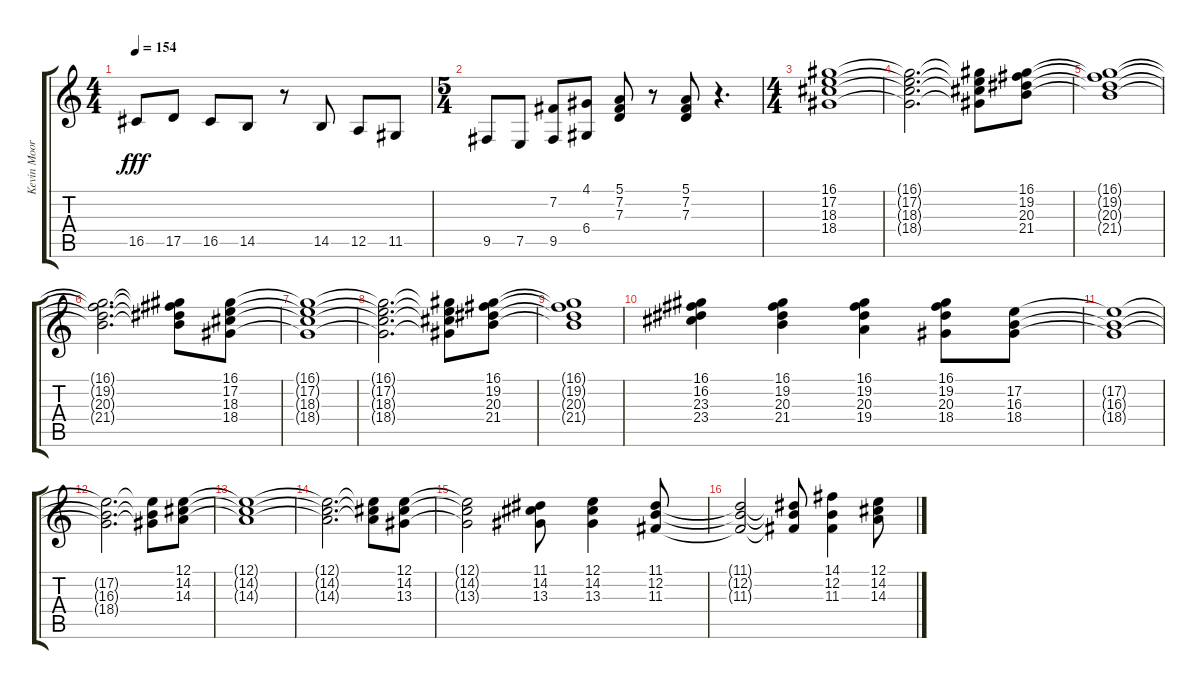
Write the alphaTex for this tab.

\track ("Kevin Moore" "Kevin Moor") {instrument churchorgan}
\staff {score tabs}
\tuning (E4 B3 G3 D3 A2 E2) {hide}
\ts (4 4)
\tempo 154
\clef g2
\ks c
16.5.8{dy fff} 17.5.8 16.5.8 14.5.8 r.8 14.5.8 12.5.8 11.5.8 |
\ts (5 4)
9.5.8 7.5.8 (7.2 9.5).8 (4.1 6.4).8 (5.1 7.2 7.3).8 r.8 (5.1 7.2 7.3).8 r.4{d} |
\ts (4 4)
(16.1 17.2 18.3 18.4).1 |
(16.1{t} 17.2{t} 18.3{t} 18.4{t}).2{d} (16.1{t} 17.2{t} 18.3{t} 18.4{t}).8 (16.1 19.2 20.3 21.4).8 |
(16.1{t} 19.2{t} 20.3{t} 21.4{t}).1 |
(16.1{t} 19.2{t} 20.3{t} 21.4{t}).2{d} (16.1{t} 19.2{t} 20.3{t} 21.4{t}).8 (16.1 17.2 18.3 18.4).8 |
(16.1{t} 17.2{t} 18.3{t} 18.4{t}).1 |
(16.1{t} 17.2{t} 18.3{t} 18.4{t}).2{d} (16.1{t} 17.2{t} 18.3{t} 18.4{t}).8 (16.1 19.2 20.3 21.4).8 |
(16.1{t} 19.2{t} 20.3{t} 21.4{t}).1 |
(16.1 16.2 23.3 23.4).4 (16.1 19.2 20.3 21.4).4 (16.1 19.2 20.3 19.4).4 (16.1 19.2 20.3 18.4).8 (17.2 16.3 18.4).8 |
(17.2{t} 16.3{t} 18.4{t}).1 |
(17.2{t} 16.3{t} 18.4{t}).2{d} (17.2{t} 16.3{t} 18.4{t}).8 (12.1 14.2 14.3).8 |
(12.1{t} 14.2{t} 14.3{t}).1 |
(12.1{t} 14.2{t} 14.3{t}).2{d} (12.1{t} 14.2{t} 14.3{t}).8 (12.1 14.2 13.3).8 |
(12.1{t} 14.2{t} 13.3{t}).2 (11.1 14.2 13.3).8 (12.1 14.2 13.3).4 (11.1 12.2 11.3).8 |
(11.1{t} 12.2{t} 11.3{t}).2 (11.1{t} 12.2{t} 11.3{t}).8 (14.1 12.2 11.3).4 (12.1 14.2 14.3).8
